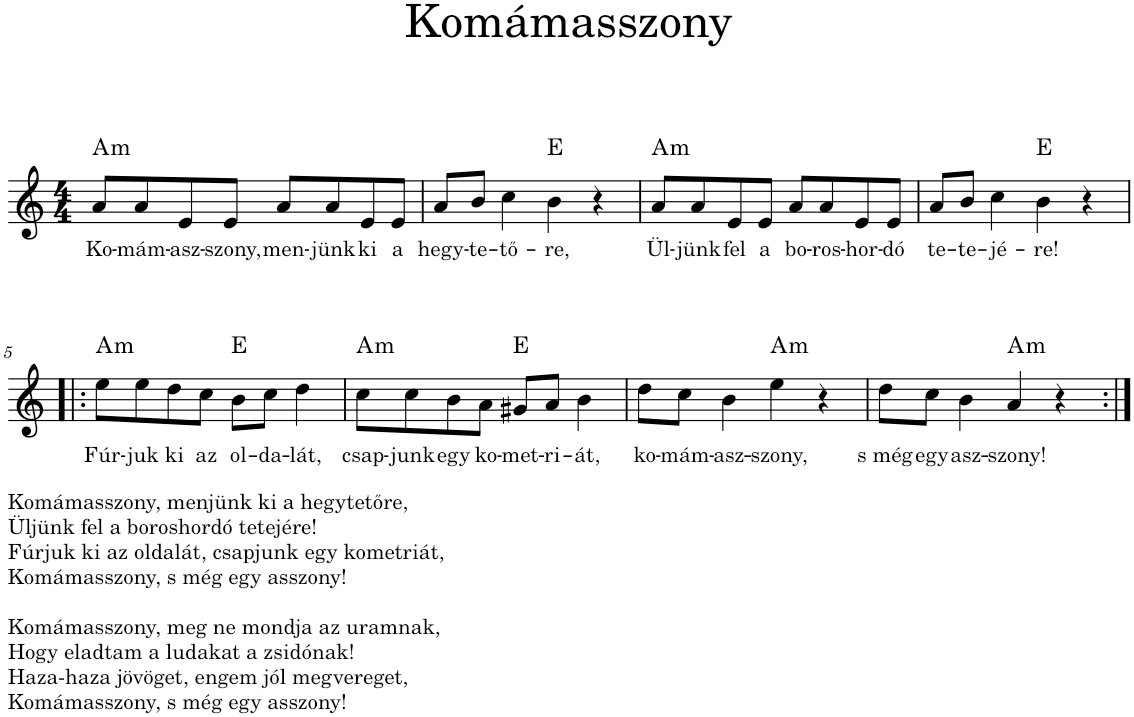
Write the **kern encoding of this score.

**kern	**text	**harte
*part1	*part1	*part1
*staff1	*staff1	*
*I"Piano	*	*
*I'Pno.	*	*
*clefG2	*	*
*k[]	*	*
*M4/4	*	*
=1	=1	=1
!	!LO:LY:b	!LO:H:kt=m
8a/L	Ko-	A:min
!	!LO:LY:b	!
8a/	-mám-	.
!	!LO:LY:b	!
8e/	-asz-	.
!	!LO:LY:b	!
8e/J	-szony,	.
!	!LO:LY:b	!
8a/L	men-	.
!	!LO:LY:b	!
8a/	-jünk	.
!	!LO:LY:b	!
8e/	ki	.
!	!LO:LY:b	!
8e/J	a	.
=2	=2	=2
!	!LO:LY:b	!
8a/L	hegy-	.
!	!LO:LY:b	!
8b/J	-te-	.
!	!LO:LY:b	!
4cc\	-tő-	.
!	!LO:LY:b	!
4b\	-re,	E:maj
4r	.	.
=3	=3	=3
!	!LO:LY:b	!LO:H:kt=m
8a/L	Ül-	A:min
!	!LO:LY:b	!
8a/	-jünk	.
!	!LO:LY:b	!
8e/	fel	.
!	!LO:LY:b	!
8e/J	a	.
!	!LO:LY:b	!
8a/L	bo-	.
!	!LO:LY:b	!
8a/	-ros-	.
!	!LO:LY:b	!
8e/	-hor-	.
!	!LO:LY:b	!
8e/J	-dó	.
=4	=4	=4
!	!LO:LY:b	!
8a/L	te-	.
!	!LO:LY:b	!
8b/J	-te-	.
!	!LO:LY:b	!
4cc\	-jé-	.
!	!LO:LY:b	!
4b\	-re!	E:maj
4r	.	.
!!LO:LB:g=z
=5!|:	=5!|:	=5!|:
!LO:TX:b:t=Komámasszony, menjünk ki a hegytetőre,	!	!
!LO:TX:b:t=Üljünk fel a boroshordó tetejére!	!	!
!LO:TX:b:t=Fúrjuk ki az oldalát, csapjunk egy kometriát,	!	!
!LO:TX:b:t=Komámasszony, s még egy asszony!	!	!
!LO:TX:b:t=Komámasszony, meg ne mondja az uramnak,	!	!
!LO:TX:b:t=Hogy eladtam a ludakat a zsidónak!	!	!
!LO:TX:b:t=Haza-haza jövöget, engem jól megvereget,	!	!
!LO:TX:b:t=Komámasszony, s még egy asszony!	!	!
!	!LO:LY:b	!LO:H:kt=m
8ee\L	Fúr-	A:min
!	!LO:LY:b	!
8ee\	-juk	.
!	!LO:LY:b	!
8dd\	ki	.
!	!LO:LY:b	!
8cc\J	az	.
!	!LO:LY:b	!
8b\L	ol-	E:maj
!	!LO:LY:b	!
8cc\J	-da-	.
!	!LO:LY:b	!
4dd\	-lát,	.
=6	=6	=6
!	!LO:LY:b	!LO:H:kt=m
8cc\L	csap-	A:min
!	!LO:LY:b	!
8cc\	-junk	.
!	!LO:LY:b	!
8b\	egy	.
!	!LO:LY:b	!
8a\J	ko-	.
!	!LO:LY:b	!
8g#X/L	-met-	E:maj
!	!LO:LY:b	!
8a/J	-ri-	.
!	!LO:LY:b	!
4b\	-át,	.
=7	=7	=7
!	!LO:LY:b	!
8dd\L	ko-	.
!	!LO:LY:b	!
8cc\J	-mám-	.
!	!LO:LY:b	!
4b\	-asz-	.
!	!LO:LY:b	!LO:H:kt=m
4ee\	-szony,	A:min
4r	.	.
=8	=8	=8
!	!LO:LY:b	!
8dd\L	s még	.
!	!LO:LY:b	!
8cc\J	egy	.
!	!LO:LY:b	!
4b\	asz-	.
!	!LO:LY:b	!LO:H:kt=m
4a/	-szony!	A:min
4r	.	.
=:|!	=:|!	=:|!
*-	*-	*-
